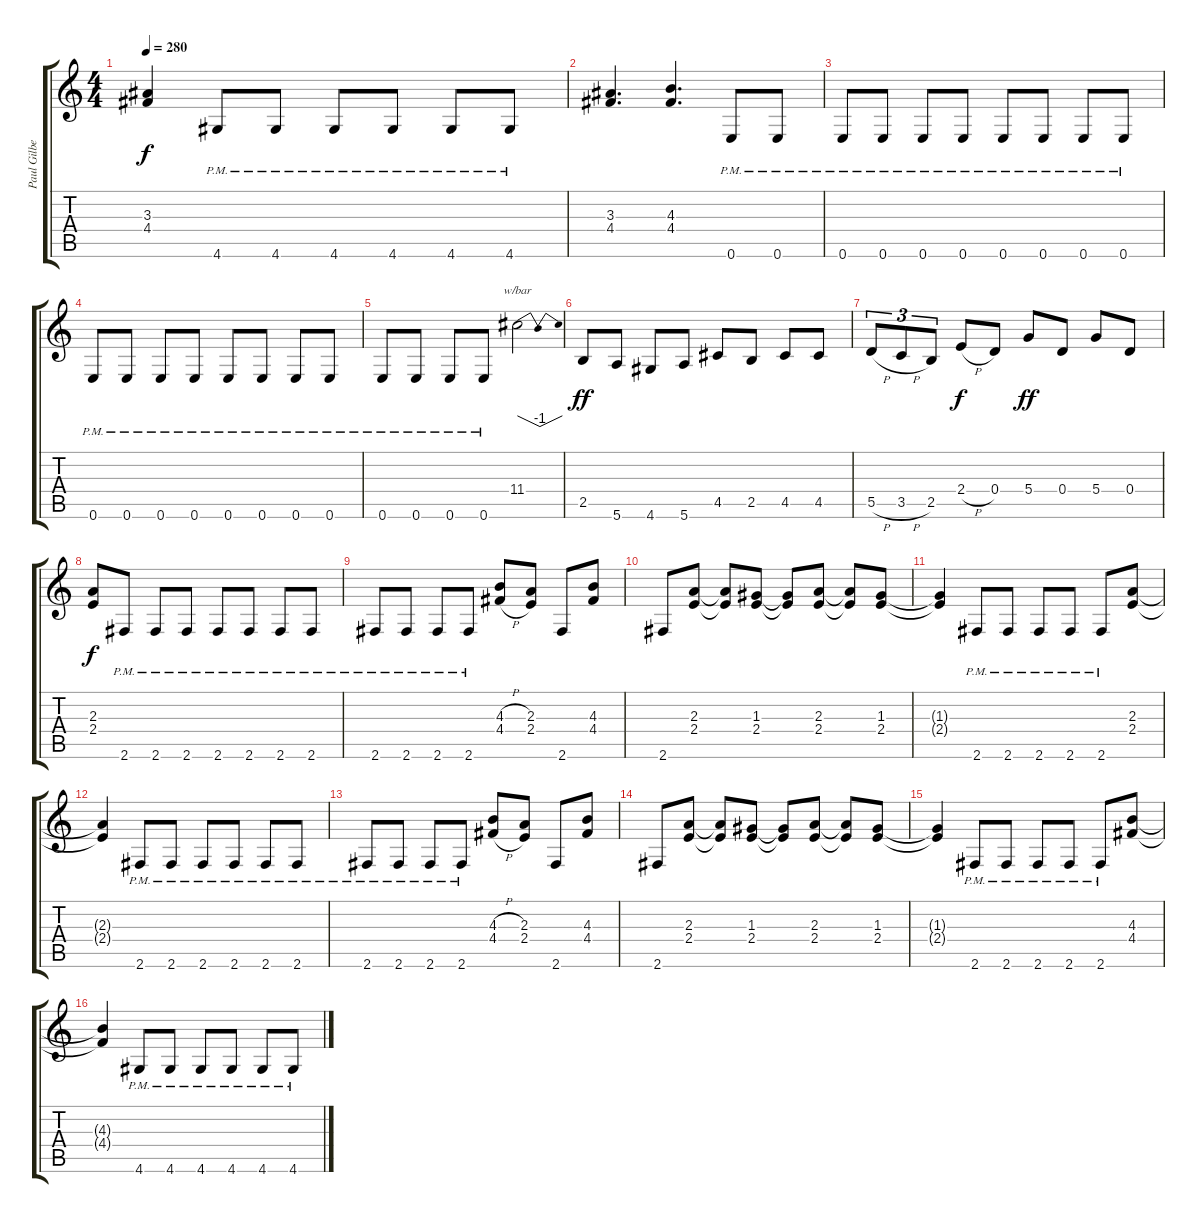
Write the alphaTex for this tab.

\track ("Paul Gilbert (Rhythm Guitar)" "Paul Gilbe") {instrument distortionguitar}
\staff {score tabs}
\tuning (E4 B3 G3 D3 A2 E2) {hide}
\ts (4 4)
\tempo 280
\clef g2
\ks c
(3.3{t} 4.4{t}).4{dy f} 4.6{pm}.8 4.6{pm}.8 4.6{pm}.8 4.6{pm}.8 4.6{pm}.8 4.6{pm}.8 |
(3.3 4.4).4{d} (4.3 4.4).4{d} 0.6{pm}.8 0.6{pm}.8 |
0.6{pm}.8 0.6{pm}.8 0.6{pm}.8 0.6{pm}.8 0.6{pm}.8 0.6{pm}.8 0.6{pm}.8 0.6{pm}.8 |
0.6{pm}.8 0.6{pm}.8 0.6{pm}.8 0.6{pm}.8 0.6{pm}.8 0.6{pm}.8 0.6{pm}.8 0.6{pm}.8 |
0.6{pm}.8 0.6{pm}.8 0.6{pm}.8 0.6{pm}.8 11.4.2{tbe (dip default 0 0 30 -4 60 0)} |
2.5.8{dy ff} 5.6.8 4.6.8 5.6.8 4.5.8 2.5.8 4.5.8 4.5.8 |
5.5{h}.8{tu (3 2)} 3.5{h}.8{tu (3 2)} 2.5.8{tu (3 2)} 2.4{h}.8{dy f} 0.4.8 5.4.8{dy ff} 0.4.8 5.4.8 0.4.8 |
(2.3 2.4).8{dy f} 2.6{pm}.8 2.6{pm}.8 2.6{pm}.8 2.6{pm}.8 2.6{pm}.8 2.6{pm}.8 2.6{pm}.8 |
2.6{pm}.8 2.6{pm}.8 2.6{pm}.8 2.6{pm}.8 (4.3{h} 4.4{h}).8 (2.3 2.4).8 2.6.8 (4.3 4.4).8 |
2.6.8 (2.3 2.4).8 (2.3{t} 2.4{t}).8 (1.3 2.4).8 (1.3{t} 2.4{t}).8 (2.3 2.4).8 (2.3{t} 2.4{t}).8 (1.3 2.4).8 |
(1.3{t} 2.4{t}).4 2.6{pm}.8 2.6{pm}.8 2.6{pm}.8 2.6{pm}.8 2.6{pm}.8 (2.3 2.4).8 |
(2.3{t} 2.4{t}).4 2.6{pm}.8 2.6{pm}.8 2.6{pm}.8 2.6{pm}.8 2.6{pm}.8 2.6{pm}.8 |
2.6{pm}.8 2.6{pm}.8 2.6{pm}.8 2.6{pm}.8 (4.3{h} 4.4{h}).8 (2.3 2.4).8 2.6.8 (4.3 4.4).8 |
2.6.8 (2.3 2.4).8 (2.3{t} 2.4{t}).8 (1.3 2.4).8 (1.3{t} 2.4{t}).8 (2.3 2.4).8 (2.3{t} 2.4{t}).8 (1.3 2.4).8 |
(1.3{t} 2.4{t}).4 2.6{pm}.8 2.6{pm}.8 2.6{pm}.8 2.6{pm}.8 2.6{pm}.8 (4.3 4.4).8 |
(4.3{t} 4.4{t}).4 4.6{pm}.8 4.6{pm}.8 4.6{pm}.8 4.6{pm}.8 4.6{pm}.8 4.6{pm}.8
